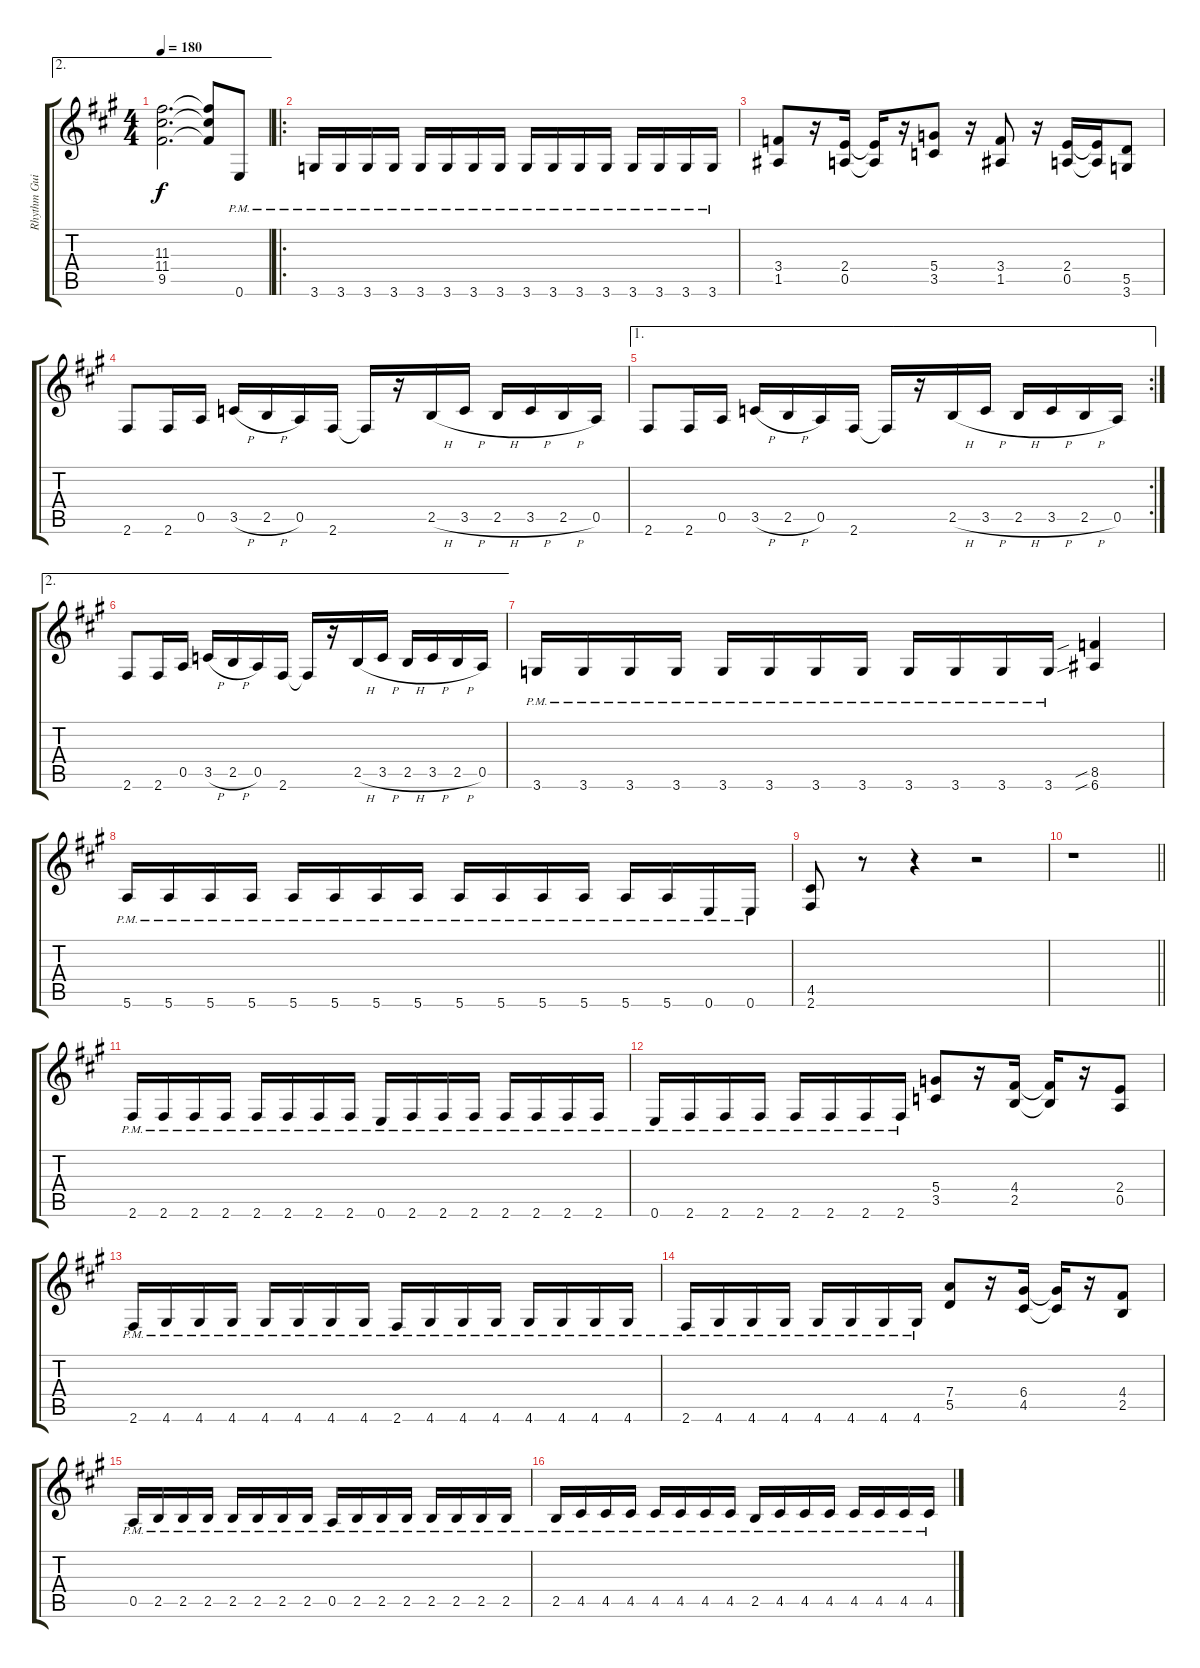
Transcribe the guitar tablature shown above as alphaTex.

\track ("Rhythm Guitar - L" "Rhythm Gui") {instrument distortionguitar}
\staff {score tabs}
\tuning (E4 B3 G3 D3 A2 E2) {hide}
\ae 2
\ts (4 4)
\tempo 180
\clef g2
\ks a
(11.3 11.4 9.5).2{d dy f} (11.3{t} 11.4{t} 9.5{t}).8 0.6{pm}.8 |
\ro
3.6{pm}.16 3.6{pm}.16 3.6{pm}.16 3.6{pm}.16 3.6{pm}.16 3.6{pm}.16 3.6{pm}.16 3.6{pm}.16 3.6{pm}.16 3.6{pm}.16 3.6{pm}.16 3.6{pm}.16 3.6{pm}.16 3.6{pm}.16 3.6{pm}.16 3.6{pm}.16 |
(3.4 1.5).8 r.16 (2.4 0.5).16 (2.4{t} 0.5{t}).16 r.16 (5.4 3.5).8 r.16 (3.4 1.5).8 r.16 (2.4 0.5).16 (2.4{t} 0.5{t}).16 (5.5 3.6).8 |
2.6.8 2.6.16 0.5.16 3.5{h}.16 2.5{h}.16 0.5.16 2.6.16 2.6{t}.16 r.16 2.5{h}.16 3.5{h}.16 2.5{h}.16 3.5{h}.16 2.5{h}.16 0.5.16 |
\ae 1
\rc 2
2.6.8 2.6.16 0.5.16 3.5{h}.16 2.5{h}.16 0.5.16 2.6.16 2.6{t}.16 r.16 2.5{h}.16 3.5{h}.16 2.5{h}.16 3.5{h}.16 2.5{h}.16 0.5.16 |
\ae 2
2.6.8 2.6.16 0.5.16 3.5{h}.16 2.5{h}.16 0.5.16 2.6.16 2.6{t}.16 r.16 2.5{h}.16 3.5{h}.16 2.5{h}.16 3.5{h}.16 2.5{h}.16 0.5.16 |
3.6{pm}.16 3.6{pm}.16 3.6{pm}.16 3.6{pm}.16 3.6{pm}.16 3.6{pm}.16 3.6{pm}.16 3.6{pm}.16 3.6{pm}.16 3.6{pm}.16 3.6{pm}.16 3.6{pm}.16 (8.5{sib} 6.6{sib}).4 |
5.6{pm}.16 5.6{pm}.16 5.6{pm}.16 5.6{pm}.16 5.6{pm}.16 5.6{pm}.16 5.6{pm}.16 5.6{pm}.16 5.6{pm}.16 5.6{pm}.16 5.6{pm}.16 5.6{pm}.16 5.6{pm}.16 5.6{pm}.16 0.6{pm}.16 0.6{pm}.16 |
(4.5 2.6).8 r.8 r.4 r.2 |
\barLineRight lightlight
r.1 |
2.6{pm}.16 2.6{pm}.16 2.6{pm}.16 2.6{pm}.16 2.6{pm}.16 2.6{pm}.16 2.6{pm}.16 2.6{pm}.16 0.6{pm}.16 2.6{pm}.16 2.6{pm}.16 2.6{pm}.16 2.6{pm}.16 2.6{pm}.16 2.6{pm}.16 2.6{pm}.16 |
0.6{pm}.16 2.6{pm}.16 2.6{pm}.16 2.6{pm}.16 2.6{pm}.16 2.6{pm}.16 2.6{pm}.16 2.6{pm}.16 (5.4 3.5).8 r.16 (4.4 2.5).16 (4.4{t} 2.5{t}).16 r.16 (2.4 0.5).8 |
2.6{pm}.16 4.6{pm}.16 4.6{pm}.16 4.6{pm}.16 4.6{pm}.16 4.6{pm}.16 4.6{pm}.16 4.6{pm}.16 2.6{pm}.16 4.6{pm}.16 4.6{pm}.16 4.6{pm}.16 4.6{pm}.16 4.6{pm}.16 4.6{pm}.16 4.6{pm}.16 |
2.6{pm}.16 4.6{pm}.16 4.6{pm}.16 4.6{pm}.16 4.6{pm}.16 4.6{pm}.16 4.6{pm}.16 4.6{pm}.16 (7.4 5.5).8 r.16 (6.4 4.5).16 (6.4{t} 4.5{t}).16 r.16 (4.4 2.5).8 |
0.5{pm}.16 2.5{pm}.16 2.5{pm}.16 2.5{pm}.16 2.5{pm}.16 2.5{pm}.16 2.5{pm}.16 2.5{pm}.16 0.5{pm}.16 2.5{pm}.16 2.5{pm}.16 2.5{pm}.16 2.5{pm}.16 2.5{pm}.16 2.5{pm}.16 2.5{pm}.16 |
2.5{pm}.16 4.5{pm}.16 4.5{pm}.16 4.5{pm}.16 4.5{pm}.16 4.5{pm}.16 4.5{pm}.16 4.5{pm}.16 2.5{pm}.16 4.5{pm}.16 4.5{pm}.16 4.5{pm}.16 4.5{pm}.16 4.5{pm}.16 4.5{pm}.16 4.5{pm}.16
